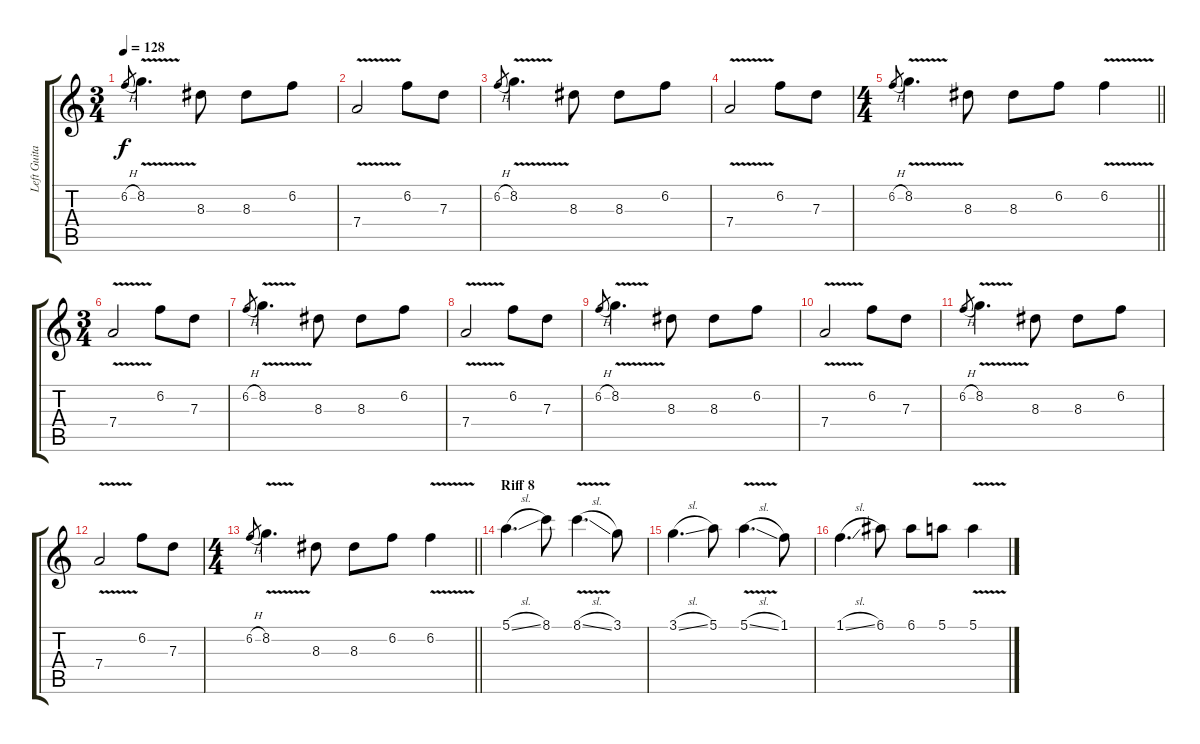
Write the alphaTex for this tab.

\track ("Left Guitar" "Left Guita") {instrument electricguitarjazz}
\staff {score tabs}
\tuning (E4 B3 G3 D3 A2 E2) {hide}
\ts (3 4)
\tempo 128
\clef g2
\ks c
6.2{h}.8{gr dy f} 8.2{v}.4{d} 8.3.8 8.3.8 6.2.8 |
7.4{v}.2 6.2.8 7.3.8 |
6.2{h}.8{gr} 8.2{v}.4{d} 8.3.8 8.3.8 6.2.8 |
7.4{v}.2 6.2.8 7.3.8 |
\ts (4 4)
\barLineRight lightlight
6.2{h}.8{gr} 8.2{v}.4{d} 8.3.8 8.3.8 6.2.8 6.2{v}.4 |
\ts (3 4)
7.4{v}.2 6.2.8 7.3.8 |
6.2{h}.8{gr} 8.2{v}.4{d} 8.3.8 8.3.8 6.2.8 |
7.4{v}.2 6.2.8 7.3.8 |
6.2{h}.8{gr} 8.2{v}.4{d} 8.3.8 8.3.8 6.2.8 |
7.4{v}.2 6.2.8 7.3.8 |
6.2{h}.8{gr} 8.2{v}.4{d} 8.3.8 8.3.8 6.2.8 |
7.4{v}.2 6.2.8 7.3.8 |
\ts (4 4)
\barLineRight lightlight
6.2{h}.8{gr} 8.2{v}.4{d} 8.3.8 8.3.8 6.2.8 6.2{v}.4 |
\section ("" "Riff 8")
5.1{sl}.4{d} 8.1.8 8.1{v sl}.4{d} 3.1.8 |
3.1{sl}.4{d} 5.1.8 5.1{v sl}.4{d} 1.1.8 |
1.1{sl}.4{d} 6.1.8 6.1.8 5.1.8 5.1{v}.4
